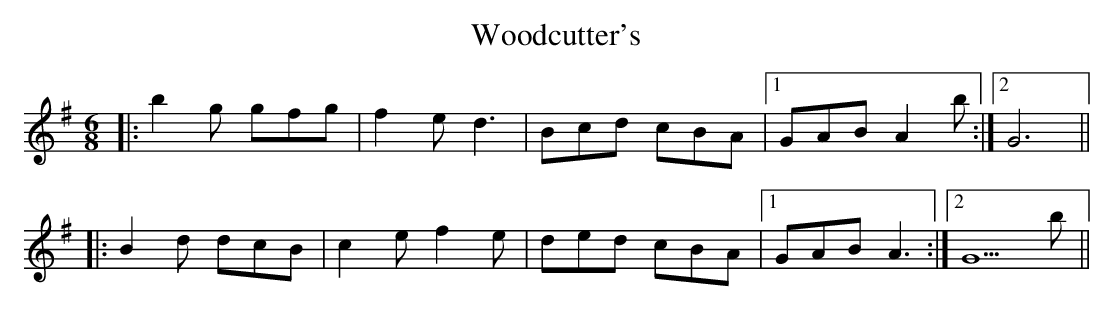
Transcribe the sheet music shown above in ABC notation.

X:1
T: Woodcutter's
M: 6/8
L: 1/8
K: Gmaj
|:b2 g gfg|f2 e d3|Bcd cBA|1 GAB A2 b:|2 G6||
|:B2d dcB|c2e f2e|ded cBA|1 GAB A3:|2 G5 b||
